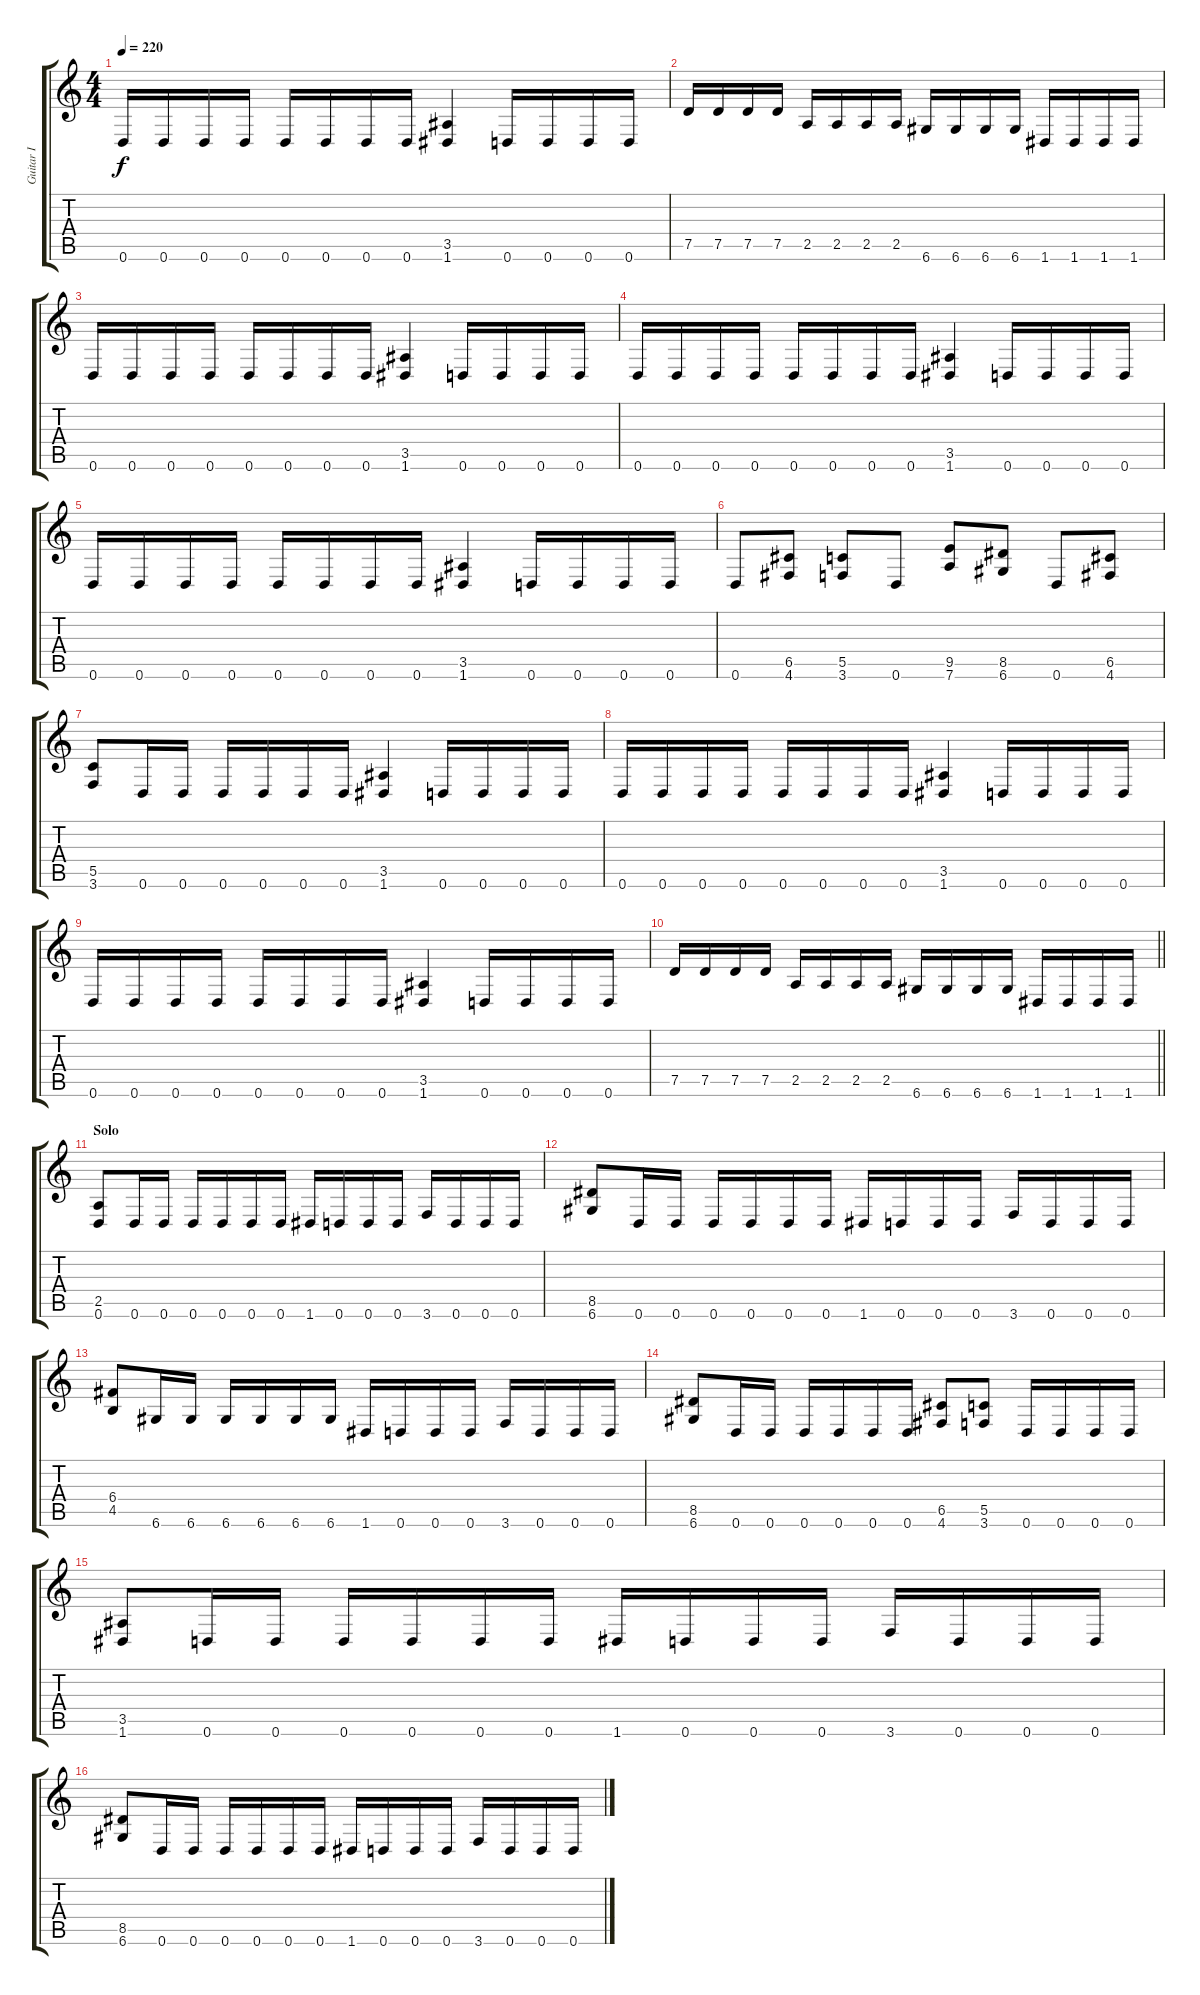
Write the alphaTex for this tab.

\track ("Guitar I" "Guitar I") {instrument distortionguitar}
\staff {score tabs}
\tuning (D4 A3 F3 C3 G2 D2) {hide}
\ts (4 4)
\tempo 220
\clef g2
\ks c
0.6.16{dy f} 0.6.16 0.6.16 0.6.16 0.6.16 0.6.16 0.6.16 0.6.16 (3.5 1.6).4 0.6.16 0.6.16 0.6.16 0.6.16 |
7.5.16 7.5.16 7.5.16 7.5.16 2.5.16 2.5.16 2.5.16 2.5.16 6.6.16 6.6.16 6.6.16 6.6.16 1.6.16 1.6.16 1.6.16 1.6.16 |
0.6.16 0.6.16 0.6.16 0.6.16 0.6.16 0.6.16 0.6.16 0.6.16 (3.5 1.6).4 0.6.16 0.6.16 0.6.16 0.6.16 |
0.6.16 0.6.16 0.6.16 0.6.16 0.6.16 0.6.16 0.6.16 0.6.16 (3.5 1.6).4 0.6.16 0.6.16 0.6.16 0.6.16 |
0.6.16 0.6.16 0.6.16 0.6.16 0.6.16 0.6.16 0.6.16 0.6.16 (3.5 1.6).4 0.6.16 0.6.16 0.6.16 0.6.16 |
0.6.8 (6.5 4.6).8 (5.5 3.6).8 0.6.8 (9.5 7.6).8 (8.5 6.6).8 0.6.8 (6.5 4.6).8 |
(5.5 3.6).8 0.6.16 0.6.16 0.6.16 0.6.16 0.6.16 0.6.16 (3.5 1.6).4 0.6.16 0.6.16 0.6.16 0.6.16 |
0.6.16 0.6.16 0.6.16 0.6.16 0.6.16 0.6.16 0.6.16 0.6.16 (3.5 1.6).4 0.6.16 0.6.16 0.6.16 0.6.16 |
0.6.16 0.6.16 0.6.16 0.6.16 0.6.16 0.6.16 0.6.16 0.6.16 (3.5 1.6).4 0.6.16 0.6.16 0.6.16 0.6.16 |
\barLineRight lightlight
7.5.16 7.5.16 7.5.16 7.5.16 2.5.16 2.5.16 2.5.16 2.5.16 6.6.16 6.6.16 6.6.16 6.6.16 1.6.16 1.6.16 1.6.16 1.6.16 |
\section ("" "Solo")
(2.5 0.6).8 0.6.16 0.6.16 0.6.16 0.6.16 0.6.16 0.6.16 1.6.16 0.6.16 0.6.16 0.6.16 3.6.16 0.6.16 0.6.16 0.6.16 |
(8.5 6.6).8 0.6.16 0.6.16 0.6.16 0.6.16 0.6.16 0.6.16 1.6.16 0.6.16 0.6.16 0.6.16 3.6.16 0.6.16 0.6.16 0.6.16 |
(6.4 4.5).8 6.6.16 6.6.16 6.6.16 6.6.16 6.6.16 6.6.16 1.6.16 0.6.16 0.6.16 0.6.16 3.6.16 0.6.16 0.6.16 0.6.16 |
(8.5 6.6).8 0.6.16 0.6.16 0.6.16 0.6.16 0.6.16 0.6.16 (6.5 4.6).8 (5.5 3.6).8 0.6.16 0.6.16 0.6.16 0.6.16 |
(3.5 1.6).8 0.6.16 0.6.16 0.6.16 0.6.16 0.6.16 0.6.16 1.6.16 0.6.16 0.6.16 0.6.16 3.6.16 0.6.16 0.6.16 0.6.16 |
(8.5 6.6).8 0.6.16 0.6.16 0.6.16 0.6.16 0.6.16 0.6.16 1.6.16 0.6.16 0.6.16 0.6.16 3.6.16 0.6.16 0.6.16 0.6.16
